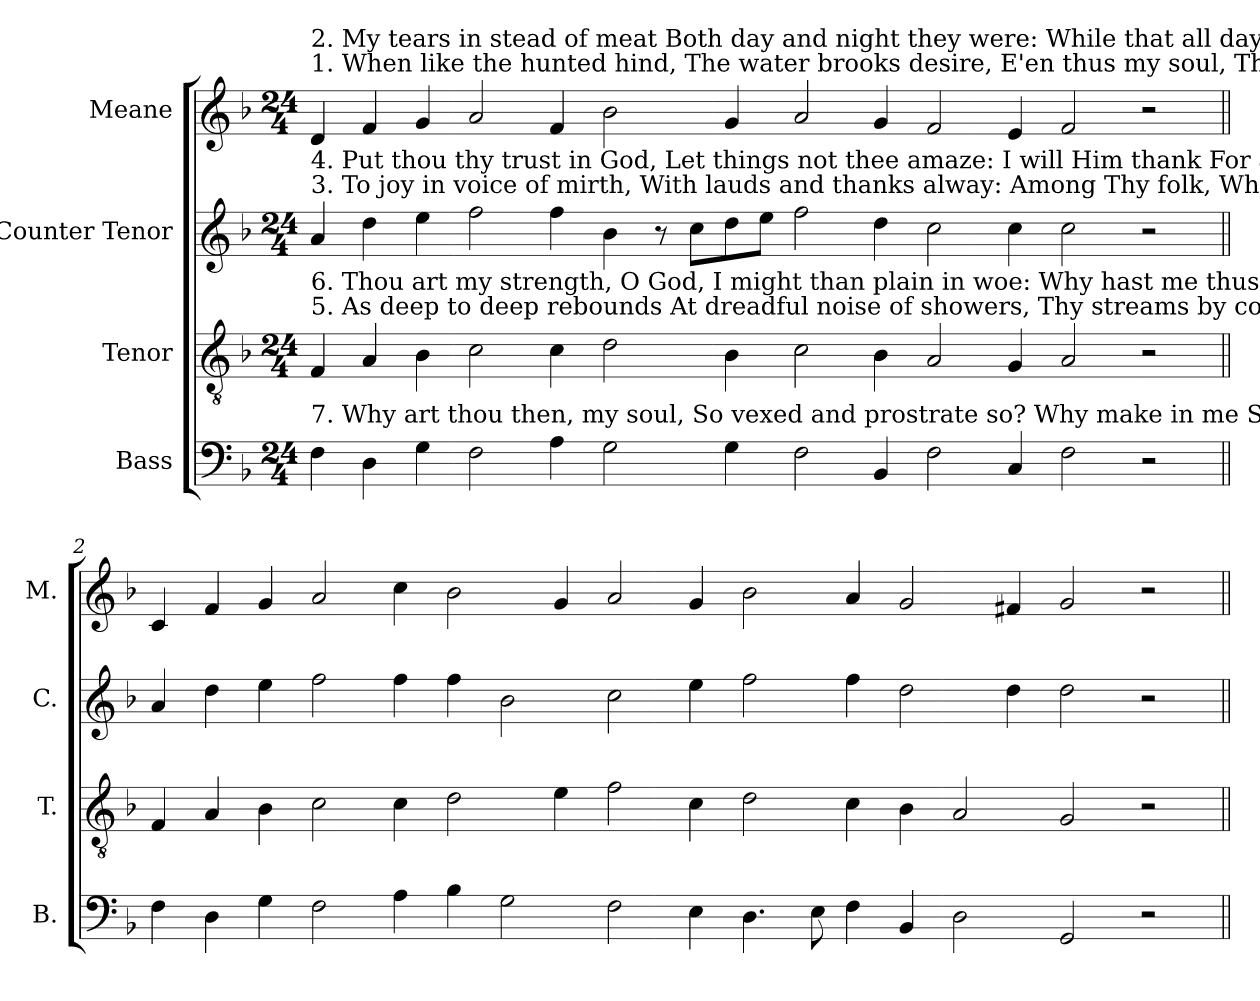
**kern	**kern	**kern	**kern
*part4	*part3	*part2	*part1
*staff4	*staff3	*staff2	*staff1
*I"Bass	*I"Tenor	*I"Counter Tenor	*I"Meane
*I'B.	*I'T.	*I'C.	*I'M.
*clefF4	*clefGv2	*clefG2	*clefG2
*k[b-]	*k[b-]	*k[b-]	*k[b-]
*M24/4	*M24/4	*M24/4	*M24/4
=1	=1	=1	=1
!	!	!	!LO:TX:a:t=1. When like the hunted hind, The water brooks desire,        E'en thus my soul, That fainted is,  To Thee would fain aspire.
!	!	!	!LO:TX:a:t=2.  My tears in stead of meat Both day and night they were&colon;   While that all day  Rebukers said,   Where is thy God so far?
!	!	!LO:TX:a:t=3.  To joy in voice of mirth, With lauds and thanks alway&colon;    Among Thy folk, When that they keep So high their holy day.	!
!	!	!LO:TX:a:t=4.  Put thou thy trust in God, Let things not thee amaze&colon;     I will Him thank  For all His help,   In sight of His good grace.	!
!	!LO:TX:a:t=5. As deep to deep rebounds At dreadful noise of showers,    Thy streams by course So overflow, My soul the pain devours.	!	!
!	!LO:TX:a:t=6. Thou art my strength, O God, I might than plain in woe&colon;        Why hast me thus Forgot so quite,   So sad to go for foe.	!	!
!LO:TX:a:t=7. Why art thou then, my soul, So vexed and prostrate so?    Why make in me  So much ado,  Where God is friend in woe?	!	!	!
4F\	4F/	4a/	4d/
4D\	4A/	4dd\	4f/
4G\	4B-\	4ee\	4g/
2F\	2c\	2ff\	2a/
4A\	4c\	4ff\	4f/
2G\	2d\	4b-\	2b-\
.	.	8r	.
.	.	8cc\L	.
4G\	4B-\	8dd\	4g/
.	.	8ee\J	.
2F\	2c\	2ff\	2a/
4BB-/	4B-\	4dd\	4g/
2F\	2A/	2cc\	2f/
4C/	4G/	4cc\	4e/
2F\	2A/	2cc\	2f/
2r	2r	2r	2r
!!LO:LB:g=z
=2||	=2||	=2||	=2||
4F\	4F/	4a/	4c/
4D\	4A/	4dd\	4f/
4G\	4B-\	4ee\	4g/
2F\	2c\	2ff\	2a/
4A\	4c\	4ff\	4cc\
4B-\	2d\	4ff\	2b-\
2G\	.	2b-\	.
.	4e\	.	4g/
2F\	2f\	2cc\	2a/
4E\	4c\	4ee\	4g/
4.D\	2d\	2ff\	2b-\
8E\	.	.	.
4F\	4c\	4ff\	4a/
4BB-/	4B-\	2dd\	2g/
2D\	2A/	.	.
.	.	4dd\	4f#X/
2GG/	2G/	2dd\	2g/
2r	2r	2r	2r
=||	=||	=||	=||
*-	*-	*-	*-
